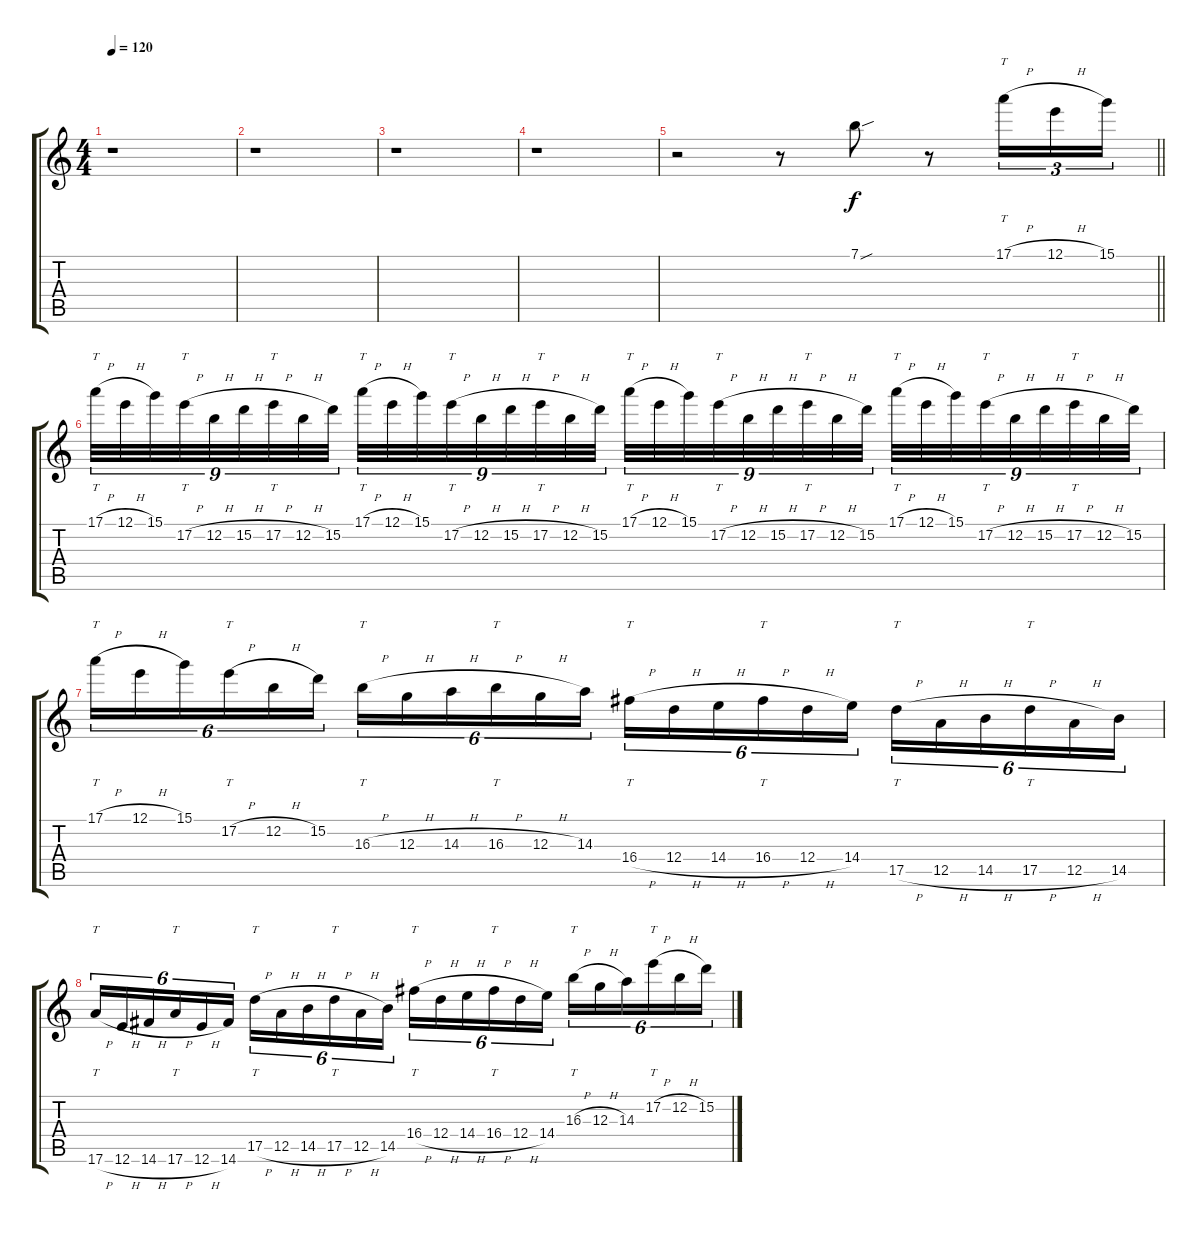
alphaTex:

\track "" {instrument distortionguitar}
\staff {score tabs}
\tuning (E4 B3 G3 D3 A2 E2) {hide}
\ts (4 4)
\tempo 120
\clef g2
\ks c
r.1{dy f} |
r.1 |
r.1 |
r.1 |
\barLineRight lightlight
r.2 r.8 7.1{sou}.8 r.8 17.1{h}.16{tt tu (3 2)} 12.1{h}.16{tu (3 2)} 15.1.16{tu (3 2)} |
17.1{h}.32{tt tu (9 8)} 12.1{h}.32{tu (9 8)} 15.1.32{tu (9 8)} 17.2{h}.32{tt tu (9 8)} 12.2{h}.32{tu (9 8)} 15.2{h}.32{tu (9 8)} 17.2{h}.32{tt tu (9 8)} 12.2{h}.32{tu (9 8)} 15.2.32{tu (9 8)} 17.1{h}.32{tt tu (9 8)} 12.1{h}.32{tu (9 8)} 15.1.32{tu (9 8)} 17.2{h}.32{tt tu (9 8)} 12.2{h}.32{tu (9 8)} 15.2{h}.32{tu (9 8)} 17.2{h}.32{tt tu (9 8)} 12.2{h}.32{tu (9 8)} 15.2.32{tu (9 8)} 17.1{h}.32{tt tu (9 8)} 12.1{h}.32{tu (9 8)} 15.1.32{tu (9 8)} 17.2{h}.32{tt tu (9 8)} 12.2{h}.32{tu (9 8)} 15.2{h}.32{tu (9 8)} 17.2{h}.32{tt tu (9 8)} 12.2{h}.32{tu (9 8)} 15.2.32{tu (9 8)} 17.1{h}.32{tt tu (9 8)} 12.1{h}.32{tu (9 8)} 15.1.32{tu (9 8)} 17.2{h}.32{tt tu (9 8)} 12.2{h}.32{tu (9 8)} 15.2{h}.32{tu (9 8)} 17.2{h}.32{tt tu (9 8)} 12.2{h}.32{tu (9 8)} 15.2.32{tu (9 8)} |
17.1{h}.16{tt tu (6 4)} 12.1{h}.16{tu (6 4)} 15.1.16{tu (6 4)} 17.2{h}.16{tt tu (6 4)} 12.2{h}.16{tu (6 4)} 15.2.16{tu (6 4)} 16.3{h}.16{tt tu (6 4)} 12.3{h}.16{tu (6 4)} 14.3{h}.16{tu (6 4)} 16.3{h}.16{tt tu (6 4)} 12.3{h}.16{tu (6 4)} 14.3.16{tu (6 4)} 16.4{h}.16{tt tu (6 4)} 12.4{h}.16{tu (6 4)} 14.4{h}.16{tu (6 4)} 16.4{h}.16{tt tu (6 4)} 12.4{h}.16{tu (6 4)} 14.4.16{tu (6 4)} 17.5{h}.16{tt tu (6 4)} 12.5{h}.16{tu (6 4)} 14.5{h}.16{tu (6 4)} 17.5{h}.16{tt tu (6 4)} 12.5{h}.16{tu (6 4)} 14.5.16{tu (6 4)} |
17.6{h}.16{tt tu (6 4)} 12.6{h}.16{tu (6 4)} 14.6{h}.16{tu (6 4)} 17.6{h}.16{tt tu (6 4)} 12.6{h}.16{tu (6 4)} 14.6.16{tu (6 4)} 17.5{h}.16{tt tu (6 4)} 12.5{h}.16{tu (6 4)} 14.5{h}.16{tu (6 4)} 17.5{h}.16{tt tu (6 4)} 12.5{h}.16{tu (6 4)} 14.5.16{tu (6 4)} 16.4{h}.16{tt tu (6 4)} 12.4{h}.16{tu (6 4)} 14.4{h}.16{tu (6 4)} 16.4{h}.16{tt tu (6 4)} 12.4{h}.16{tu (6 4)} 14.4.16{tu (6 4)} 16.3{h}.16{tt tu (6 4)} 12.3{h}.16{tu (6 4)} 14.3.16{tu (6 4)} 17.2{h}.16{tt tu (6 4)} 12.2{h}.16{tu (6 4)} 15.2.16{tu (6 4)}
